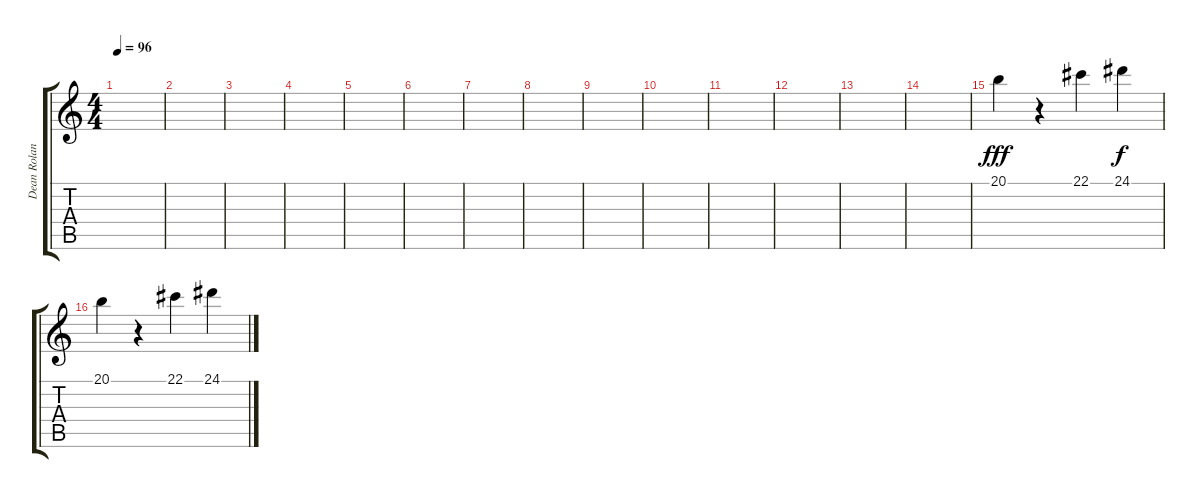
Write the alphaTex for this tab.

\track ("Dean Roland" "Dean Rolan") {instrument acousticgrandpiano}
\staff {score tabs}
\tuning (Eb4 Bb3 Gb3 Db3 Ab2 Eb2) {hide}
\ts (4 4)
\tempo 96
\clef g2
\ks c
|
|
|
|
|
|
|
|
|
|
|
|
|
|
20.1.4{dy fff} r.4 22.1.4 24.1.4{dy f} |
20.1.4 r.4 22.1.4 24.1.4
